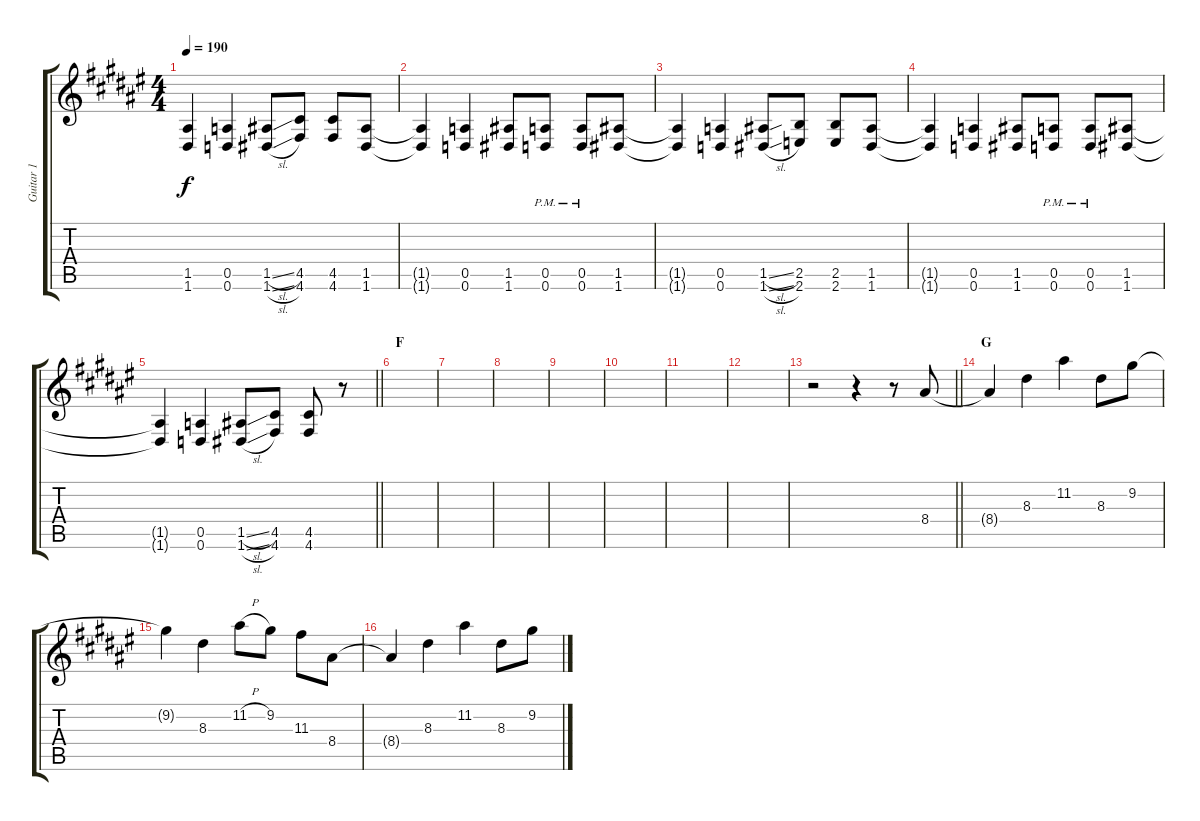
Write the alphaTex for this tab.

\track ("Guitar 1" "Guitar 1") {instrument overdrivenguitar}
\staff {score tabs}
\tuning (E4 B3 G3 D3 A2 D2) {hide}
\ts (4 4)
\tempo 190
\clef g2
\ks f#
(1.5{t} 1.6{t}).4{dy f} (0.5 0.6).4 (1.5{sl} 1.6{sl}).8 (4.5 4.6).8 (4.5 4.6).8 (1.5 1.6).8 |
(1.5{t} 1.6{t}).4 (0.5 0.6).4 (1.5 1.6).8 (0.5{pm} 0.6{pm}).8 (0.5{pm} 0.6{pm}).8 (1.5 1.6).8 |
(1.5{t} 1.6{t}).4 (0.5 0.6).4 (1.5{sl} 1.6{sl}).8 (2.5 2.6).8 (2.5 2.6).8 (1.5 1.6).8 |
(1.5{t} 1.6{t}).4 (0.5 0.6).4 (1.5 1.6).8 (0.5{pm} 0.6{pm}).8 (0.5{pm} 0.6{pm}).8 (1.5 1.6).8 |
\barLineRight lightlight
(1.5{t} 1.6{t}).4 (0.5 0.6).4 (1.5{sl} 1.6{sl}).8 (4.5 4.6).8 (4.5 4.6).8 r.8 |
\section ("" "F")
|
|
|
|
|
|
|
\barLineRight lightlight
r.2 r.4 r.8 8.4.8 |
\section ("" "G")
8.4{t}.4 8.3.4 11.2.4 8.3.8 9.2.8 |
9.2{t}.4 8.3.4 11.2{h}.8 9.2.8 11.3.8 8.4.8 |
8.4{t}.4 8.3.4 11.2.4 8.3.8 9.2.8
